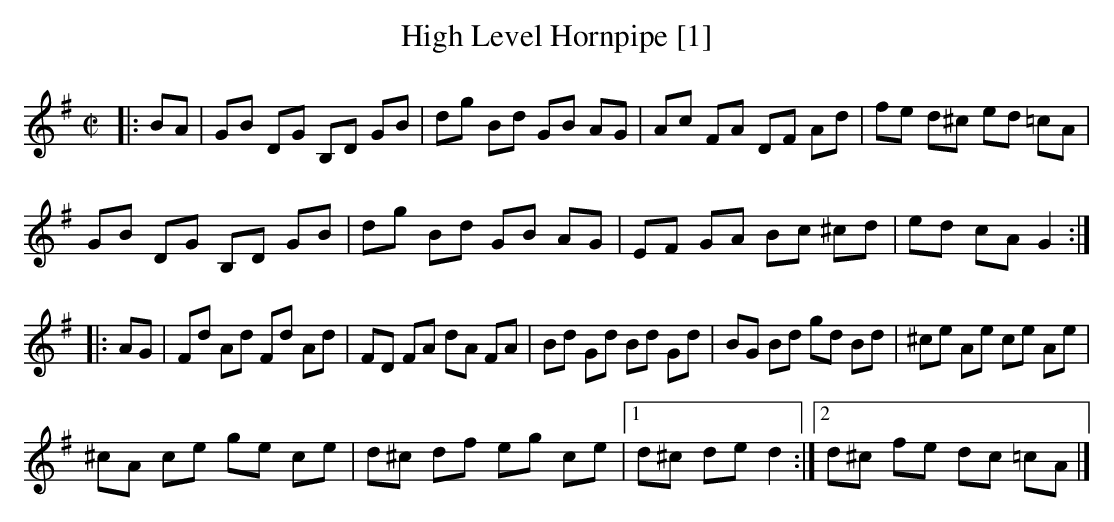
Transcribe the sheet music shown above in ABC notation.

X:1
T:High Level Hornpipe [1]
L:1/8
M:C|
K:Gmaj
|:BA|GB DG B,D GB|dg Bd GB AG|Ac FA DF Ad|fe d^c ed =cA|
GB DG B,D GB|dg Bd GB AG|EF GA Bc ^cd|ed cA G2:|
|:AG|Fd Ad Fd Ad|FD FA dA FA|Bd Gd Bd Gd|BG Bd gd Bd|^ce Ae ce Ae|
^cA ce ge ce|d^c df eg ce|1 d^c de d2:|2 d^c fe dc =cA|]
